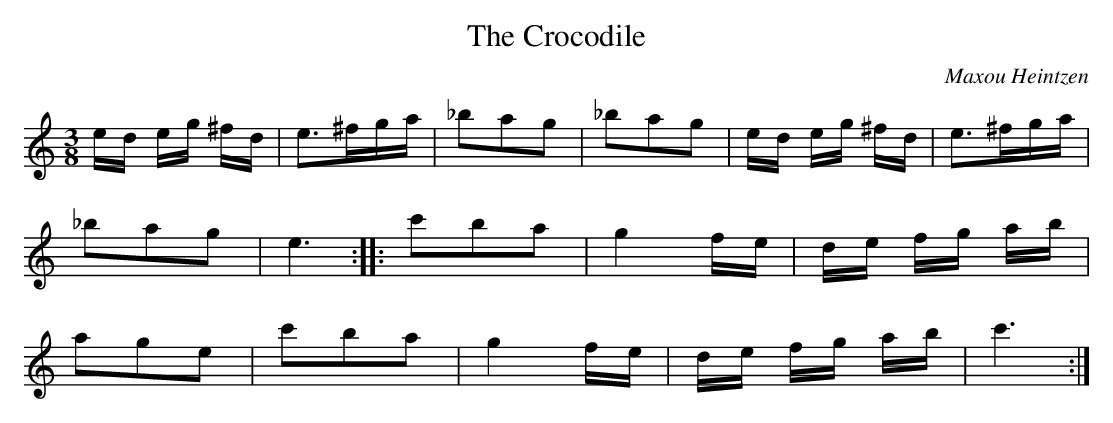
X:1
T:The Crocodile
C:Maxou Heintzen
L:1/16
M:3/8
K:C
ed eg ^fd | e3^fga | _b2a2g2 | _b2a2g2 | ed eg ^fd | e3^fga |
_b2a2g2 | e6 :: c'2b2a2 | g4fe | de fg ab |
a2g2e2 | c'2b2a2 | g4fe | de fg ab | c'6 :|
